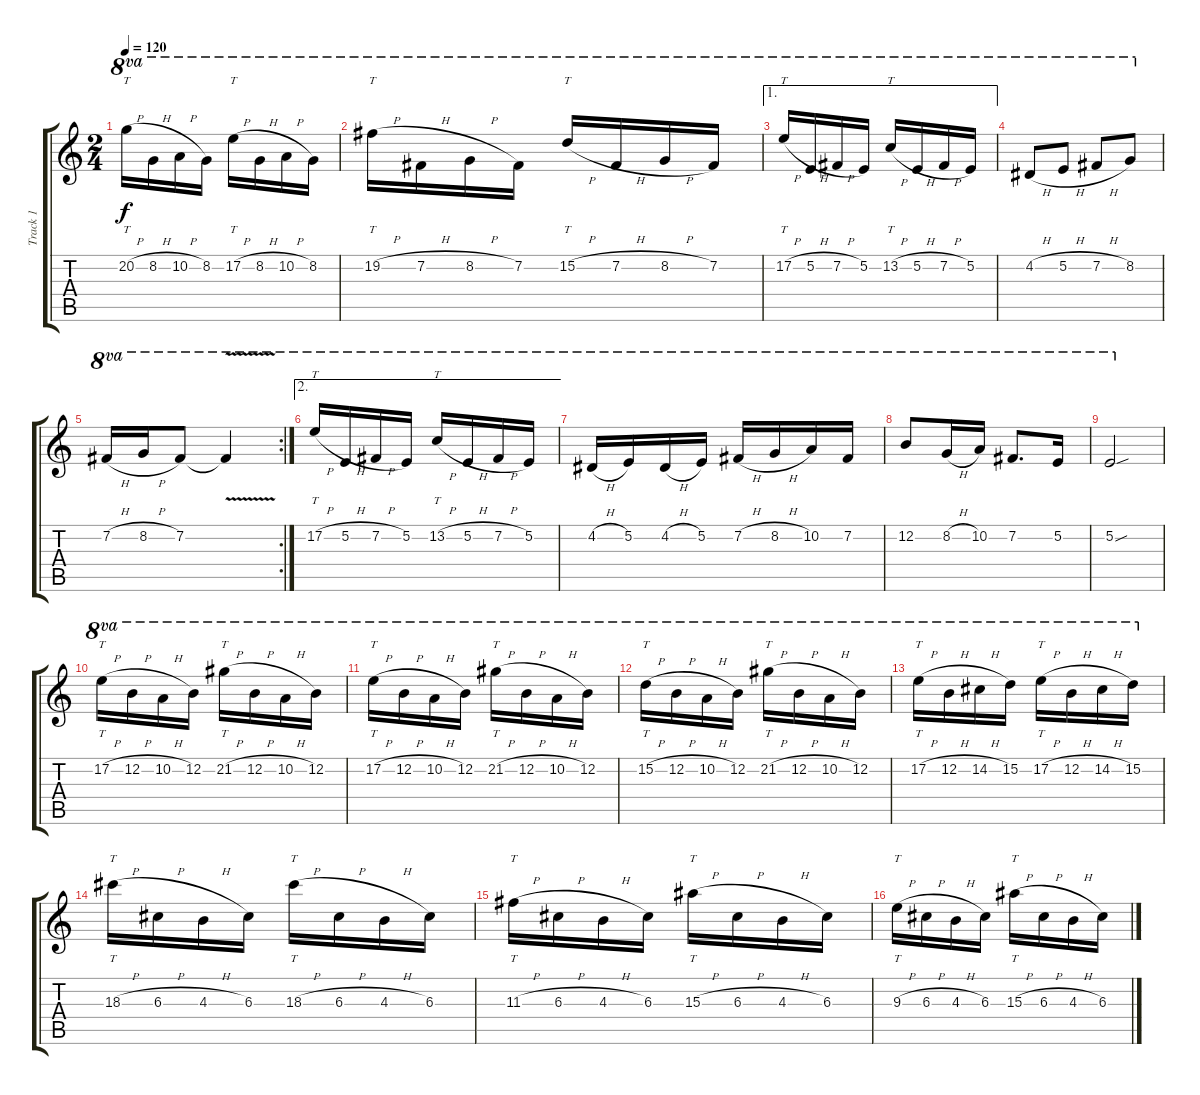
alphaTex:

\track ("Track 1" "Track 1") {instrument electricguitarjazz}
\staff {score tabs}
\tuning (E4 B3 G3 D3 A2 E2) {hide}
\ts (2 4)
\tempo 120
\clef g2
\ks c
20.2{h}.16{tt ot 8va dy f} 8.2{h}.16{ot 8va} 10.2{h}.16{ot 8va} 8.2.16{ot 8va} 17.2{h}.16{tt ot 8va} 8.2{h}.16{ot 8va} 10.2{h}.16{ot 8va} 8.2.16{ot 8va} |
19.2{h}.16{tt ot 8va} 7.2{h}.16{ot 8va} 8.2{h}.16{ot 8va} 7.2.16{ot 8va} 15.2{h}.16{tt ot 8va} 7.2{h}.16{ot 8va} 8.2{h}.16{ot 8va} 7.2.16{ot 8va} |
\ae 1
17.2{h}.16{tt ot 8va} 5.2{h}.16{ot 8va} 7.2{h}.16{ot 8va} 5.2.16{ot 8va} 13.2{h}.16{tt ot 8va} 5.2{h}.16{ot 8va} 7.2{h}.16{ot 8va} 5.2.16{ot 8va} |
4.2{h}.8{ot 8va} 5.2{h}.8{ot 8va} 7.2{h}.8{ot 8va} 8.2.8{ot 8va} |
\rc 2
7.2{h}.16{ot 8va} 8.2{h}.16{ot 8va} 7.2.8{ot 8va} 7.2{v t}.4{ot 8va} |
\ae 2
17.2{h}.16{tt ot 8va} 5.2{h}.16{ot 8va} 7.2{h}.16{ot 8va} 5.2.16{ot 8va} 13.2{h}.16{tt ot 8va} 5.2{h}.16{ot 8va} 7.2{h}.16{ot 8va} 5.2.16{ot 8va} |
4.2{h}.16{ot 8va} 5.2.16{ot 8va} 4.2{h}.16{ot 8va} 5.2.16{ot 8va} 7.2{h}.16{ot 8va} 8.2{h}.16{ot 8va} 10.2.16{ot 8va} 7.2.16{ot 8va} |
12.2.8{ot 8va} 8.2{h}.16{ot 8va} 10.2.16{ot 8va} 7.2.8{d ot 8va} 5.2.16{ot 8va} |
5.2{sou}.2{ot 8va} |
17.2{h}.16{tt ot 8va} 12.2{h}.16{ot 8va} 10.2{h}.16{ot 8va} 12.2.16{ot 8va} 21.2{h}.16{tt ot 8va} 12.2{h}.16{ot 8va} 10.2{h}.16{ot 8va} 12.2.16{ot 8va} |
17.2{h}.16{tt ot 8va} 12.2{h}.16{ot 8va} 10.2{h}.16{ot 8va} 12.2.16{ot 8va} 21.2{h}.16{tt ot 8va} 12.2{h}.16{ot 8va} 10.2{h}.16{ot 8va} 12.2.16{ot 8va} |
15.2{h}.16{tt ot 8va} 12.2{h}.16{ot 8va} 10.2{h}.16{ot 8va} 12.2.16{ot 8va} 21.2{h}.16{tt ot 8va} 12.2{h}.16{ot 8va} 10.2{h}.16{ot 8va} 12.2.16{ot 8va} |
17.2{h}.16{tt ot 8va} 12.2{h}.16{ot 8va} 14.2{h}.16{ot 8va} 15.2.16{ot 8va} 17.2{h}.16{tt ot 8va} 12.2{h}.16{ot 8va} 14.2{h}.16{ot 8va} 15.2.16{ot 8va} |
18.3{h}.16{tt} 6.3{h}.16 4.3{h}.16 6.3.16 18.3{h}.16{tt} 6.3{h}.16 4.3{h}.16 6.3.16 |
11.3{h}.16{tt} 6.3{h}.16 4.3{h}.16 6.3.16 15.3{h}.16{tt} 6.3{h}.16 4.3{h}.16 6.3.16 |
9.3{h}.16{tt} 6.3{h}.16 4.3{h}.16 6.3.16 15.3{h}.16{tt} 6.3{h}.16 4.3{h}.16 6.3.16
